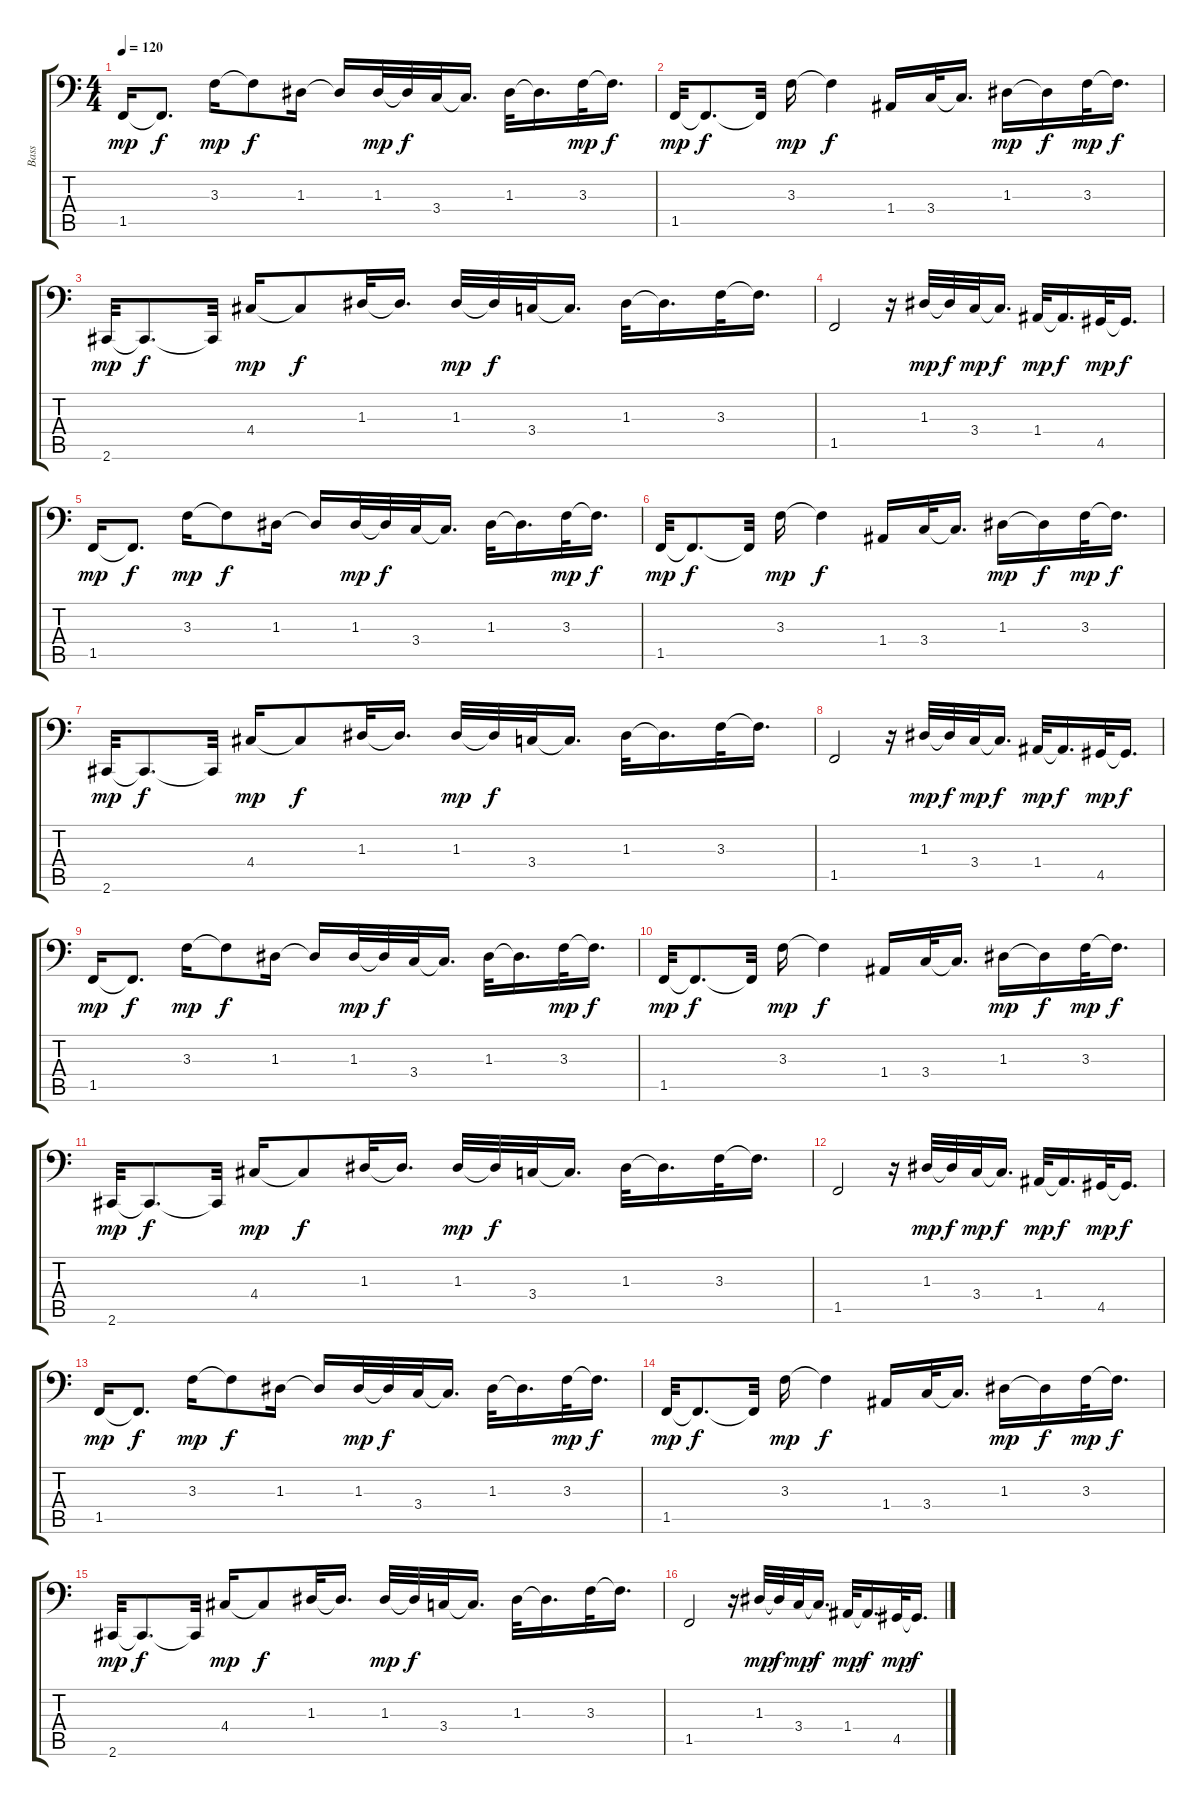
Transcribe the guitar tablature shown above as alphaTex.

\track ("Bass" "Bass") {instrument slapbass1}
\staff {score tabs}
\tuning (C3 G2 D2 A1 E1 B0) {hide}
\ts (4 4)
\tempo 120
\clef f4
\ks c
1.5.16{dy mp} 1.5{t}.8{d dy f} 3.3.16{dy mp} 3.3{t}.8{dy f} 1.3.16 1.3{t}.16 1.3.32{dy mp} 1.3{t}.32{dy f} 3.4.32 3.4{t}.16{d} 1.3.32 1.3{t}.16{d} 3.3.32{dy mp} 3.3{t}.16{d dy f} |
1.5.32{dy mp} 1.5{t}.8{d dy f} 1.5{t}.32 3.3.16{dy mp} 3.3{t}.4{dy f} 1.4.16 3.4.32 3.4{t}.16{d} 1.3.16{dy mp} 1.3{t}.16{dy f} 3.3.32{dy mp} 3.3{t}.16{d dy f} |
2.6.32{dy mp} 2.6{t}.8{d dy f} 2.6{t}.32 4.4.16{dy mp} 4.4{t}.8{dy f} 1.3.32 1.3{t}.16{d} 1.3.32{dy mp} 1.3{t}.32{dy f} 3.4.32 3.4{t}.16{d} 1.3.32 1.3{t}.16{d} 3.3.32 3.3{t}.16{d} |
1.5.2 r.16 1.3.32{dy mp} 1.3{t}.32{dy f} 3.4.32{dy mp} 3.4{t}.16{d dy f} 1.4.32{dy mp} 1.4{t}.16{d dy f} 4.5.32{dy mp} 4.5{t}.16{d dy f} |
1.5.16{dy mp} 1.5{t}.8{d dy f} 3.3.16{dy mp} 3.3{t}.8{dy f} 1.3.16 1.3{t}.16 1.3.32{dy mp} 1.3{t}.32{dy f} 3.4.32 3.4{t}.16{d} 1.3.32 1.3{t}.16{d} 3.3.32{dy mp} 3.3{t}.16{d dy f} |
1.5.32{dy mp} 1.5{t}.8{d dy f} 1.5{t}.32 3.3.16{dy mp} 3.3{t}.4{dy f} 1.4.16 3.4.32 3.4{t}.16{d} 1.3.16{dy mp} 1.3{t}.16{dy f} 3.3.32{dy mp} 3.3{t}.16{d dy f} |
2.6.32{dy mp} 2.6{t}.8{d dy f} 2.6{t}.32 4.4.16{dy mp} 4.4{t}.8{dy f} 1.3.32 1.3{t}.16{d} 1.3.32{dy mp} 1.3{t}.32{dy f} 3.4.32 3.4{t}.16{d} 1.3.32 1.3{t}.16{d} 3.3.32 3.3{t}.16{d} |
1.5.2 r.16 1.3.32{dy mp} 1.3{t}.32{dy f} 3.4.32{dy mp} 3.4{t}.16{d dy f} 1.4.32{dy mp} 1.4{t}.16{d dy f} 4.5.32{dy mp} 4.5{t}.16{d dy f} |
1.5.16{dy mp} 1.5{t}.8{d dy f} 3.3.16{dy mp} 3.3{t}.8{dy f} 1.3.16 1.3{t}.16 1.3.32{dy mp} 1.3{t}.32{dy f} 3.4.32 3.4{t}.16{d} 1.3.32 1.3{t}.16{d} 3.3.32{dy mp} 3.3{t}.16{d dy f} |
1.5.32{dy mp} 1.5{t}.8{d dy f} 1.5{t}.32 3.3.16{dy mp} 3.3{t}.4{dy f} 1.4.16 3.4.32 3.4{t}.16{d} 1.3.16{dy mp} 1.3{t}.16{dy f} 3.3.32{dy mp} 3.3{t}.16{d dy f} |
2.6.32{dy mp} 2.6{t}.8{d dy f} 2.6{t}.32 4.4.16{dy mp} 4.4{t}.8{dy f} 1.3.32 1.3{t}.16{d} 1.3.32{dy mp} 1.3{t}.32{dy f} 3.4.32 3.4{t}.16{d} 1.3.32 1.3{t}.16{d} 3.3.32 3.3{t}.16{d} |
1.5.2 r.16 1.3.32{dy mp} 1.3{t}.32{dy f} 3.4.32{dy mp} 3.4{t}.16{d dy f} 1.4.32{dy mp} 1.4{t}.16{d dy f} 4.5.32{dy mp} 4.5{t}.16{d dy f} |
1.5.16{dy mp} 1.5{t}.8{d dy f} 3.3.16{dy mp} 3.3{t}.8{dy f} 1.3.16 1.3{t}.16 1.3.32{dy mp} 1.3{t}.32{dy f} 3.4.32 3.4{t}.16{d} 1.3.32 1.3{t}.16{d} 3.3.32{dy mp} 3.3{t}.16{d dy f} |
1.5.32{dy mp} 1.5{t}.8{d dy f} 1.5{t}.32 3.3.16{dy mp} 3.3{t}.4{dy f} 1.4.16 3.4.32 3.4{t}.16{d} 1.3.16{dy mp} 1.3{t}.16{dy f} 3.3.32{dy mp} 3.3{t}.16{d dy f} |
2.6.32{dy mp} 2.6{t}.8{d dy f} 2.6{t}.32 4.4.16{dy mp} 4.4{t}.8{dy f} 1.3.32 1.3{t}.16{d} 1.3.32{dy mp} 1.3{t}.32{dy f} 3.4.32 3.4{t}.16{d} 1.3.32 1.3{t}.16{d} 3.3.32 3.3{t}.16{d} |
1.5.2 r.16 1.3.32{dy mp} 1.3{t}.32{dy f} 3.4.32{dy mp} 3.4{t}.16{d dy f} 1.4.32{dy mp} 1.4{t}.16{d dy f} 4.5.32{dy mp} 4.5{t}.16{d dy f}
